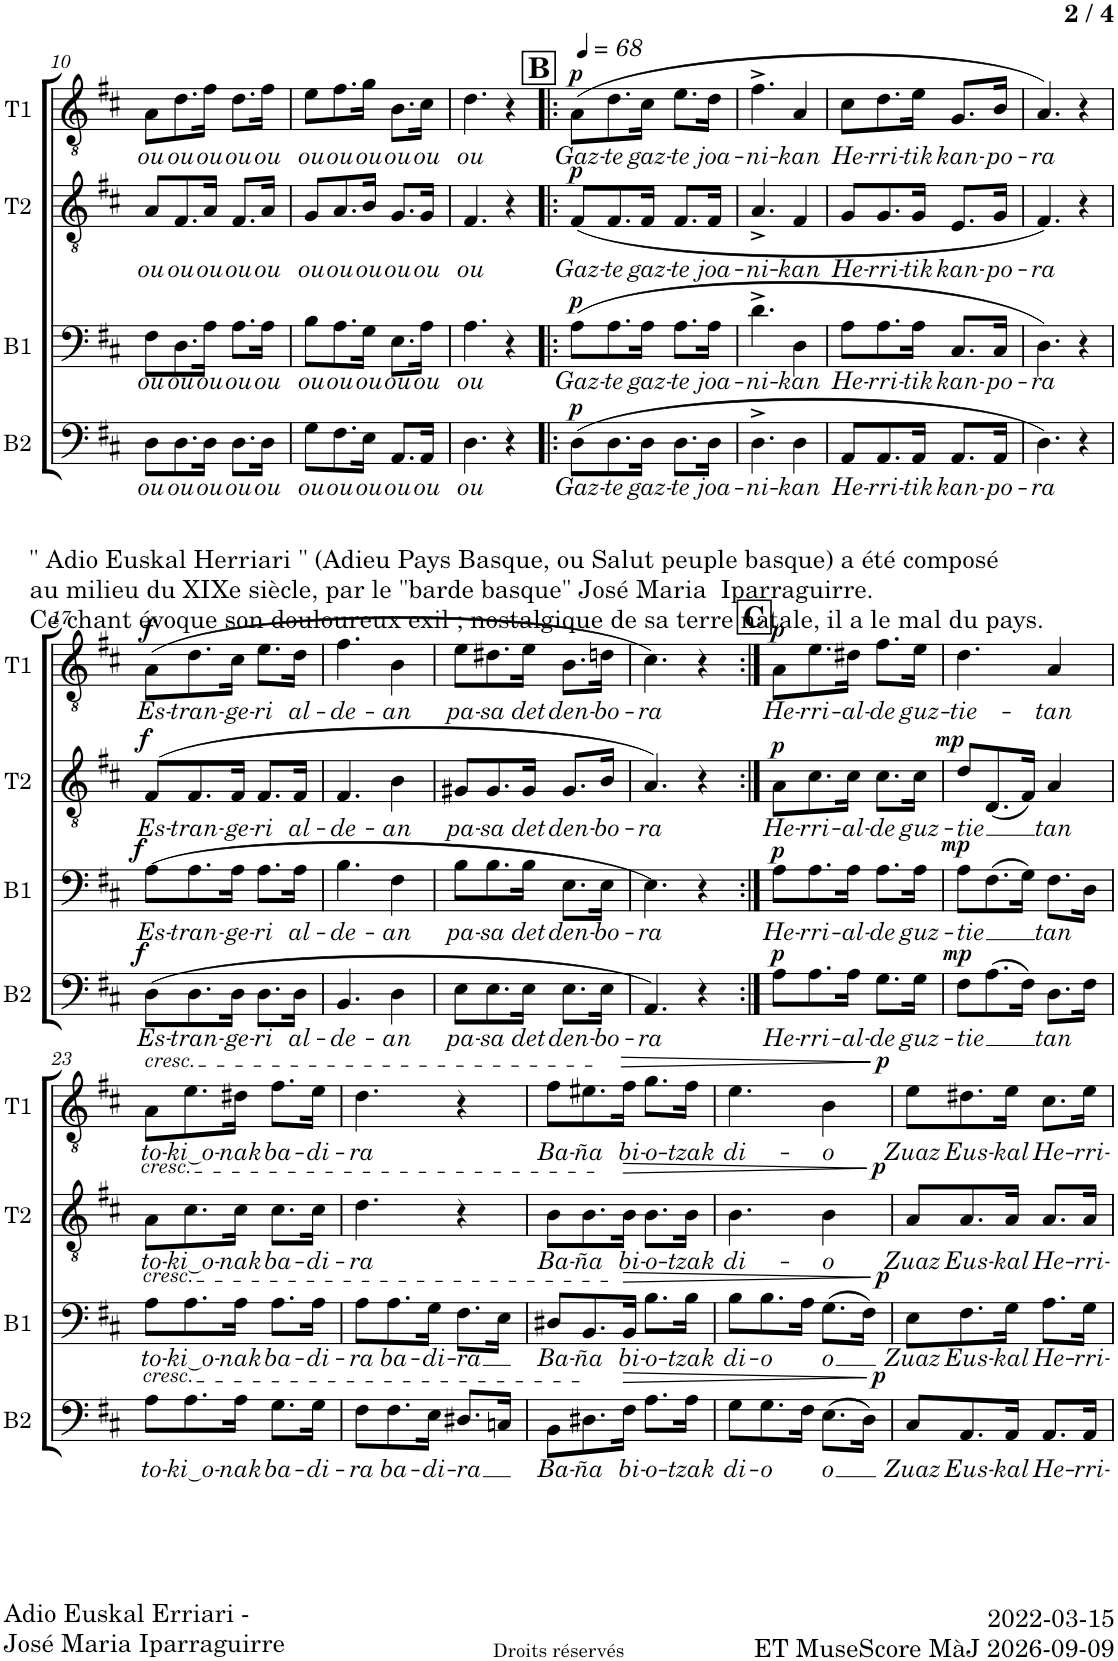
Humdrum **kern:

**kern	**text	**dynam	**kern	**text	**dynam	**kern	**text	**dynam	**kern	**text	**dynam
*part4	*part4	*part4	*part3	*part3	*part3	*part2	*part2	*part2	*part1	*part1	*part1
*staff4	*staff4	*staff4	*staff3	*staff3	*staff3	*staff2	*staff2	*staff2	*staff1	*staff1	*staff1
*I"Basse	*	*	*I"Baryton	*	*	*I"Ténor 2	*	*	*I"Ténor 1	*	*
*I'B2	*	*	*I'B1	*	*	*I'T2	*	*	*I'T1	*	*
!!LO:PB:g=z
*clefF4	*	*	*clefF4	*	*	*clefGv2	*	*	*clefGv2	*	*
*k[f#c#]	*	*	*k[f#c#]	*	*	*k[f#c#]	*	*	*k[f#c#]	*	*
*M5/8	*	*	*M5/8	*	*	*M5/8	*	*	*M5/8	*	*
=10	=10	=10	=10	=10	=10	=10	=10	=10	=10	=10	=10
!	!LO:LY:b	!	!	!LO:LY:b	!	!	!LO:LY:b	!	!	!LO:LY:b	!
8D\L	ou	.	8F#\L	ou	.	8A/L	ou	.	8A\L	ou	.
!	!LO:LY:b	!	!	!LO:LY:b	!	!	!LO:LY:b	!	!	!LO:LY:b	!
8.D\	ou	.	8.D\	ou	.	8.F#/	ou	.	8.d\	ou	.
!	!LO:LY:b	!	!	!LO:LY:b	!	!	!LO:LY:b	!	!	!LO:LY:b	!
16D\Jk	ou	.	16A\Jk	ou	.	16A/Jk	ou	.	16f#\Jk	ou	.
!	!LO:LY:b	!	!	!LO:LY:b	!	!	!LO:LY:b	!	!	!LO:LY:b	!
8.D\L	ou	.	8.A\L	ou	.	8.F#/L	ou	.	8.d\L	ou	.
!	!LO:LY:b	!	!	!LO:LY:b	!	!	!LO:LY:b	!	!	!LO:LY:b	!
16D\Jk	ou	.	16A\Jk	ou	.	16A/Jk	ou	.	16f#\Jk	ou	.
=11	=11	=11	=11	=11	=11	=11	=11	=11	=11	=11	=11
!	!LO:LY:b	!	!	!LO:LY:b	!	!	!LO:LY:b	!	!	!LO:LY:b	!
8G\L	ou	.	8B\L	ou	.	8G/L	ou	.	8e\L	ou	.
!	!LO:LY:b	!	!	!LO:LY:b	!	!	!LO:LY:b	!	!	!LO:LY:b	!
8.F#\	ou	.	8.A\	ou	.	8.A/	ou	.	8.f#\	ou	.
!	!LO:LY:b	!	!	!LO:LY:b	!	!	!LO:LY:b	!	!	!LO:LY:b	!
16E\Jk	ou	.	16G\Jk	ou	.	16B/Jk	ou	.	16g\Jk	ou	.
!	!LO:LY:b	!	!	!LO:LY:b	!	!	!LO:LY:b	!	!	!LO:LY:b	!
8.AA/L	ou	.	8.E\L	ou	.	8.G/L	ou	.	8.B\L	ou	.
!	!LO:LY:b	!	!	!LO:LY:b	!	!	!LO:LY:b	!	!	!LO:LY:b	!
16AA/Jk	ou	.	16A\Jk	ou	.	16G/Jk	ou	.	16c#\Jk	ou	.
=12	=12	=12	=12	=12	=12	=12	=12	=12	=12	=12	=12
!	!LO:LY:b	!	!	!LO:LY:b	!	!	!LO:LY:b	!	!	!LO:LY:b	!
4.D\	ou	.	4.A\	ou	.	4.F#/	ou	.	4.d\	ou	.
4r	.	.	4r	.	.	4r	.	.	4r	.	.
=13!|:	=13!|:	=13!|:	=13!|:	=13!|:	=13!|:	=13!|:	=13!|:	=13!|:	=13!|:	=13!|:	=13!|:
!!LO:REH:place=s1:a:B:cj:fs=14:t=B
*	*	*	*	*	*	*	*	*	*MM68	*	*
!	!LO:LY:b	!LO:DY:a	!	!LO:LY:b	!LO:DY:a	!	!LO:LY:b	!LO:DY:a	!	!LO:LY:b	!LO:DY:a
(8D\L	Gaz-	p	(8A\L	Gaz-	p	(8F#/L	Gaz-	p	(8A\L	Gaz-	p
!	!LO:LY:b	!	!	!LO:LY:b	!	!	!LO:LY:b	!	!	!LO:LY:b	!
8.D\	-te	.	8.A\	-te	.	8.F#/	-te	.	8.d\	-te	.
!	!LO:LY:b	!	!	!LO:LY:b	!	!	!LO:LY:b	!	!	!LO:LY:b	!
16D\Jk	gaz-	.	16A\Jk	gaz-	.	16F#/Jk	gaz-	.	16c#\Jk	gaz-	.
!	!LO:LY:b	!	!	!LO:LY:b	!	!	!LO:LY:b	!	!	!LO:LY:b	!
8.D\L	-te	.	8.A\L	-te	.	8.F#/L	-te	.	8.e\L	-te	.
!	!LO:LY:b	!	!	!LO:LY:b	!	!	!LO:LY:b	!	!	!LO:LY:b	!
16D\Jk	joa-	.	16A\Jk	joa-	.	16F#/Jk	joa-	.	16d\Jk	joa-	.
=14	=14	=14	=14	=14	=14	=14	=14	=14	=14	=14	=14
!	!LO:LY:b	!	!	!LO:LY:b	!	!	!LO:LY:b	!	!	!LO:LY:b	!
4.D^\	-ni-	.	4.d^\	-ni-	.	4.A^/	-ni-	.	4.f#^\	-ni-	.
!	!LO:LY:b	!	!	!LO:LY:b	!	!	!LO:LY:b	!	!	!LO:LY:b	!
4D\	-kan	.	4D\	-kan	.	4F#/	-kan	.	4A/	-kan	.
=15	=15	=15	=15	=15	=15	=15	=15	=15	=15	=15	=15
!	!LO:LY:b	!	!	!LO:LY:b	!	!	!LO:LY:b	!	!	!LO:LY:b	!
8AA/L	He-	.	8A\L	He-	.	8G/L	He-	.	8c#\L	He-	.
!	!LO:LY:b	!	!	!LO:LY:b	!	!	!LO:LY:b	!	!	!LO:LY:b	!
8.AA/	-rri-	.	8.A\	-rri-	.	8.G/	-rri-	.	8.d\	-rri-	.
!	!LO:LY:b	!	!	!LO:LY:b	!	!	!LO:LY:b	!	!	!LO:LY:b	!
16AA/Jk	-tik	.	16A\Jk	-tik	.	16G/Jk	-tik	.	16e\Jk	-tik	.
!	!LO:LY:b	!	!	!LO:LY:b	!	!	!LO:LY:b	!	!	!LO:LY:b	!
8.AA/L	kan-	.	8.C#/L	kan-	.	8.E/L	kan-	.	8.G/L	kan-	.
!	!LO:LY:b	!	!	!LO:LY:b	!	!	!LO:LY:b	!	!	!LO:LY:b	!
16AA/Jk	-po-	.	16C#/Jk	-po-	.	16G/Jk	-po-	.	16B/Jk	-po-	.
=16	=16	=16	=16	=16	=16	=16	=16	=16	=16	=16	=16
!	!LO:LY:b	!	!	!LO:LY:b	!	!	!LO:LY:b	!	!	!LO:LY:b	!
4.D\)	-ra	.	4.D\)	-ra	.	4.F#/)	-ra	.	4.A/)	-ra	.
4r	.	.	4r	.	.	4r	.	.	4r	.	.
!!LO:LB:g=z
=17	=17	=17	=17	=17	=17	=17	=17	=17	=17	=17	=17
!	!LO:LY:b	!LO:DY:a	!	!LO:LY:b	!LO:DY:a	!	!LO:LY:b	!LO:DY:a	!	!LO:LY:b	!LO:DY:a
(8D\L	Es-	f	(8A\L	Es-	f	(8F#/L	Es-	f	(8A\L	Es-	f
!	!LO:LY:b	!	!	!LO:LY:b	!	!	!LO:LY:b	!	!	!LO:LY:b	!
8.D\	-tran-	.	8.A\	-tran-	.	8.F#/	-tran-	.	8.d\	-tran-	.
!	!LO:LY:b	!	!	!LO:LY:b	!	!	!LO:LY:b	!	!	!LO:LY:b	!
16D\Jk	-ge-	.	16A\Jk	-ge-	.	16F#/Jk	-ge-	.	16c#\Jk	-ge-	.
!	!LO:LY:b	!	!	!LO:LY:b	!	!	!LO:LY:b	!	!	!LO:LY:b	!
8.D\L	-ri	.	8.A\L	-ri	.	8.F#/L	-ri	.	8.e\L	-ri	.
!	!LO:LY:b	!	!	!LO:LY:b	!	!	!LO:LY:b	!	!	!LO:LY:b	!
16D\Jk	al-	.	16A\Jk	al-	.	16F#/Jk	al-	.	16d\Jk	al-	.
=18	=18	=18	=18	=18	=18	=18	=18	=18	=18	=18	=18
!	!LO:LY:b	!	!	!LO:LY:b	!	!	!LO:LY:b	!	!	!LO:LY:b	!
4.BB/	-de-	.	4.B\	-de-	.	4.F#/	-de-	.	4.f#\	-de-	.
!	!LO:LY:b	!	!	!LO:LY:b	!	!	!LO:LY:b	!	!	!LO:LY:b	!
4D\	-an	.	4F#\	-an	.	4B\	-an	.	4B\	-an	.
=19	=19	=19	=19	=19	=19	=19	=19	=19	=19	=19	=19
!	!LO:LY:b	!	!	!LO:LY:b	!	!	!LO:LY:b	!	!	!LO:LY:b	!
8E\L	pa-	.	8B\L	pa-	.	8G#X/L	pa-	.	8e\L	pa-	.
!	!LO:LY:b	!	!	!LO:LY:b	!	!	!LO:LY:b	!	!	!LO:LY:b	!
8.E\	-sa	.	8.B\	-sa	.	8.G#/	-sa	.	8.d#X\	-sa	.
!	!LO:LY:b	!	!	!LO:LY:b	!	!	!LO:LY:b	!	!	!LO:LY:b	!
16E\Jk	det	.	16B\Jk	det	.	16G#/Jk	det	.	16e\Jk	det	.
!	!LO:LY:b	!	!	!LO:LY:b	!	!	!LO:LY:b	!	!	!LO:LY:b	!
8.E\L	den-	.	8.E\L	den-	.	8.G#/L	den-	.	8.B\L	den-	.
!	!LO:LY:b	!	!	!LO:LY:b	!	!	!LO:LY:b	!	!	!LO:LY:b	!
16E\Jk	-bo-	.	16E\Jk	-bo-	.	16B/Jk	-bo-	.	16dn\Jk	-bo-	.
=20	=20	=20	=20	=20	=20	=20	=20	=20	=20	=20	=20
!	!LO:LY:b	!	!	!LO:LY:b	!	!	!LO:LY:b	!	!	!LO:LY:b	!
4.AA/)	-ra	.	4.E\)	-ra	.	4.A/)	-ra	.	4.c#\)	-ra	.
4r	.	.	4r	.	.	4r	.	.	4r	.	.
!!LO:REH:place=s1:a:B:cj:fs=14:t=C
=21:|!	=21:|!	=21:|!	=21:|!	=21:|!	=21:|!	=21:|!	=21:|!	=21:|!	=21:|!	=21:|!	=21:|!
!	!LO:LY:b	!LO:DY:a	!	!LO:LY:b	!LO:DY:a	!	!LO:LY:b	!LO:DY:a	!	!LO:LY:b	!LO:DY:a
8A\L	He-	p	8A\L	He-	p	8A\L	He-	p	8A\L	He-	p
!	!LO:LY:b	!	!	!LO:LY:b	!	!	!LO:LY:b	!	!	!LO:LY:b	!
8.A\	-rri-	.	8.A\	-rri-	.	8.c#\	-rri-	.	8.e\	-rri-	.
!	!LO:LY:b	!	!	!LO:LY:b	!	!	!LO:LY:b	!	!	!LO:LY:b	!
16A\Jk	-al-	.	16A\Jk	-al-	.	16c#\Jk	-al-	.	16d#X\Jk	-al-	.
!	!LO:LY:b	!	!	!LO:LY:b	!	!	!LO:LY:b	!	!	!LO:LY:b	!
8.G\L	-de	.	8.A\L	-de	.	8.c#\L	-de	.	8.f#\L	-de	.
!	!LO:LY:b	!	!	!LO:LY:b	!	!	!LO:LY:b	!	!	!LO:LY:b	!
16G\Jk	guz-	.	16A\Jk	guz-	.	16c#\Jk	guz-	.	16e\Jk	guz-	.
=22	=22	=22	=22	=22	=22	=22	=22	=22	=22	=22	=22
!	!LO:LY:b	!LO:DY:a	!	!LO:LY:b	!LO:DY:a	!	!LO:LY:b	!LO:DY:a	!	!LO:LY:b	!
8F#\L	-tie	mp	8A\L	-tie	mp	8d/L	-tie	mp	4.d\	-tie-	.
(8.A\	.	.	(8.F#\	.	.	(8.D/	.	.	.	.	.
16F#\Jk)	.	.	16G\Jk)	.	.	16F#/Jk)	.	.	.	.	.
!	!LO:LY:b	!	!	!LO:LY:b	!	!	!LO:LY:b	!	!	!LO:LY:b	!
8.D\L	tan	.	8.F#\L	tan	.	4A/	tan	.	4A/	-tan	.
16F#\Jk	.	.	16D\Jk	.	.	.	.	.	.	.	.
!!LO:LB:g=z
=23	=23	=23	=23	=23	=23	=23	=23	=23	=23	=23	=23
!	!	!	!	!	!	!	!	!	!LO:TX:a:i:t=cresc.	!	!
!	!	!	!	!	!	!LO:TX:a:i:t=cresc.	!	!	!	!	!
!	!	!	!LO:TX:a:i:t=cresc.	!	!	!	!	!	!	!	!
!LO:TX:a:i:t=cresc.	!	!	!	!	!	!	!	!	!	!	!
!	!LO:LY:b	!	!	!LO:LY:b	!	!	!LO:LY:b	!	!	!LO:LY:b	!
8A\L	to-	.	8A\L	to-	.	8A\L	to-	.	8A\L	to-	.
!	!LO:LY:b	!	!	!LO:LY:b	!	!	!LO:LY:b	!	!	!LO:LY:b	!
8.A\	-ki ͜ o-	.	8.A\	-ki ͜ o-	.	8.c#\	-ki ͜ o-	.	8.e\	-ki ͜ o-	.
!	!LO:LY:b	!	!	!LO:LY:b	!	!	!LO:LY:b	!	!	!LO:LY:b	!
16A\Jk	-nak	.	16A\Jk	-nak	.	16c#\Jk	-nak	.	16d#X\Jk	-nak	.
!	!LO:LY:b	!	!	!LO:LY:b	!	!	!LO:LY:b	!	!	!LO:LY:b	!
8.G\L	ba-	.	8.A\L	ba-	.	8.c#\L	ba-	.	8.f#\L	ba-	.
!	!LO:LY:b	!	!	!LO:LY:b	!	!	!LO:LY:b	!	!	!LO:LY:b	!
16G\Jk	-di-	.	16A\Jk	-di-	.	16c#\Jk	-di-	.	16e\Jk	-di-	.
=24	=24	=24	=24	=24	=24	=24	=24	=24	=24	=24	=24
!	!LO:LY:b	!	!	!LO:LY:b	!	!	!LO:LY:b	!	!	!LO:LY:b	!
8F#\L	-ra	.	8A\L	-ra	.	4.d\	-ra	.	4.d\	-ra	.
!	!LO:LY:b	!	!	!LO:LY:b	!	!	!	!	!	!	!
8.F#\	ba-	.	8.A\	ba-	.	.	.	.	.	.	.
!	!LO:LY:b	!	!	!LO:LY:b	!	!	!	!	!	!	!
16E\Jk	-di-	.	16G\Jk	-di-	.	.	.	.	.	.	.
!	!LO:LY:b	!	!	!LO:LY:b	!	!	!	!	!	!	!
8.D#X/L	-ra	.	8.F#\L	-ra	.	4r	.	.	4r	.	.
16Cn/Jk	.	.	16E\Jk	.	.	.	.	.	.	.	.
=25	=25	=25	=25	=25	=25	=25	=25	=25	=25	=25	=25
!	!LO:LY:b	!	!	!LO:LY:b	!	!	!LO:LY:b	!	!	!LO:LY:b	!
8BB\L	Ba-	.	8D#X/L	Ba-	.	8B\L	Ba-	.	8f#\L	Ba-	.
!	!LO:LY:b	!	!	!LO:LY:b	!	!	!LO:LY:b	!	!	!LO:LY:b	!
8.D#X\	-ña	.	8.BB/	-ña	.	8.B\	-ña	.	8.e#X\	-ña	.
!	!LO:LY:b	!LO:HP:b	!	!LO:LY:b	!LO:HP:b	!	!LO:LY:b	!LO:HP:b	!	!LO:LY:b	!LO:HP:b
16F#\Jk	bi-	>	16BB/Jk	bi-	>	16B\Jk	bi-	>	16f#\Jk	bi-	>
!	!LO:LY:b	!	!	!LO:LY:b	!	!	!LO:LY:b	!	!	!LO:LY:b	!
8.A\L	-o-	.	8.B\L	-o-	.	8.B\L	-o-	.	8.g\L	-o-	.
!	!LO:LY:b	!	!	!LO:LY:b	!	!	!LO:LY:b	!	!	!LO:LY:b	!
16A\Jk	-tzak	.	16B\Jk	-tzak	.	16B\Jk	-tzak	.	16f#\Jk	-tzak	.
=26	=26	=26	=26	=26	=26	=26	=26	=26	=26	=26	=26
!	!LO:LY:b	!	!	!LO:LY:b	!	!	!LO:LY:b	!	!	!LO:LY:b	!
8G\L	di-	.	8B\L	di-	.	4.B\	di-	.	4.e\	di-	.
!	!LO:LY:b	!	!	!LO:LY:b	!	!	!	!	!	!	!
8.G\	-o	.	8.B\	-o	.	.	.	.	.	.	.
16F#\Jk	.	.	16A\Jk	.	.	.	.	.	.	.	.
!	!LO:LY:b	!	!	!LO:LY:b	!	!	!LO:LY:b	!	!	!LO:LY:b	!
(8.E\L	o	.	(8.G\L	o	.	4B\	-o	.	4B\	-o	.
16D\Jk)	.	.	16F#\Jk)	.	.	.	.	.	.	.	.
.	.	]	.	.	]	.	.	]	.	.	]
=27	=27	=27	=27	=27	=27	=27	=27	=27	=27	=27	=27
!	!LO:LY:b	!LO:DY:a	!	!LO:LY:b	!LO:DY:a	!	!LO:LY:b	!LO:DY:a	!	!LO:LY:b	!LO:DY:a
8C#/L	Zuaz	p	8E\L	Zuaz	p	8A/L	Zuaz	p	8e\L	Zuaz	p
!	!LO:LY:b	!	!	!LO:LY:b	!	!	!LO:LY:b	!	!	!LO:LY:b	!
8.AA/	Eus-	.	8.F#\	Eus-	.	8.A/	Eus-	.	8.d#X\	Eus-	.
!	!LO:LY:b	!	!	!LO:LY:b	!	!	!LO:LY:b	!	!	!LO:LY:b	!
16AA/Jk	-kal	.	16G\Jk	-kal	.	16A/Jk	-kal	.	16e\Jk	-kal	.
!	!LO:LY:b	!	!	!LO:LY:b	!	!	!LO:LY:b	!	!	!LO:LY:b	!
8.AA/L	He-	.	8.A\L	He-	.	8.A/L	He-	.	8.c#\L	He-	.
!	!LO:LY:b	!	!	!LO:LY:b	!	!	!LO:LY:b	!	!	!LO:LY:b	!
16AA/Jk	-rri-	.	16G\Jk	-rri-	.	16A/Jk	-rri-	.	16e\Jk	-rri-	.
=	=	=	=	=	=	=	=	=	=	=	=
*-	*-	*-	*-	*-	*-	*-	*-	*-	*-	*-	*-
